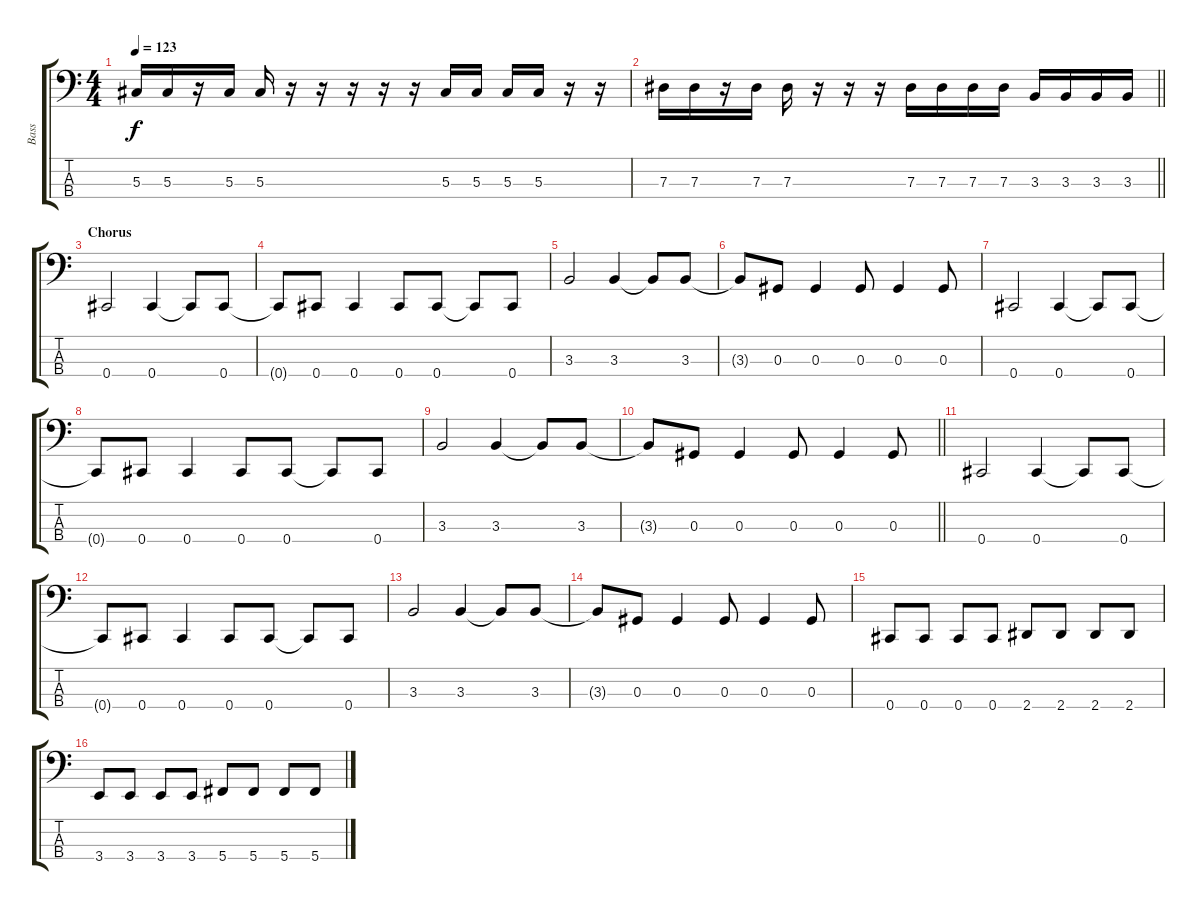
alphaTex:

\track ("Bass" "Bass") {instrument electricbassfinger}
\staff {score tabs}
\tuning (Gb2 Db2 Ab1 Db1) {hide}
\ts (4 4)
\tempo 123
\clef f4
\ks c
5.3.16{dy f} 5.3.16 r.16 5.3.16 5.3.16 r.16 r.16 r.16 r.16 r.16 5.3.16 5.3.16 5.3.16 5.3.16 r.16 r.16 |
\barLineRight lightlight
7.3.16 7.3.16 r.16 7.3.16 7.3.16 r.16 r.16 r.16 7.3.16 7.3.16 7.3.16 7.3.16 3.3.16 3.3.16 3.3.16 3.3.16 |
\section ("" "Chorus")
0.4.2 0.4.4 0.4{t}.8 0.4.8 |
0.4{t}.8 0.4.8 0.4.4 0.4.8 0.4.8 0.4{t}.8 0.4.8 |
3.3.2 3.3.4 3.3{t}.8 3.3.8 |
3.3{t}.8 0.3.8 0.3.4 0.3.8 0.3.4 0.3.8 |
0.4.2 0.4.4 0.4{t}.8 0.4.8 |
0.4{t}.8 0.4.8 0.4.4 0.4.8 0.4.8 0.4{t}.8 0.4.8 |
3.3.2 3.3.4 3.3{t}.8 3.3.8 |
\barLineRight lightlight
3.3{t}.8 0.3.8 0.3.4 0.3.8 0.3.4 0.3.8 |
0.4.2 0.4.4 0.4{t}.8 0.4.8 |
0.4{t}.8 0.4.8 0.4.4 0.4.8 0.4.8 0.4{t}.8 0.4.8 |
3.3.2 3.3.4 3.3{t}.8 3.3.8 |
3.3{t}.8 0.3.8 0.3.4 0.3.8 0.3.4 0.3.8 |
0.4.8 0.4.8 0.4.8 0.4.8 2.4.8 2.4.8 2.4.8 2.4.8 |
3.4.8 3.4.8 3.4.8 3.4.8 5.4.8 5.4.8 5.4.8 5.4.8
